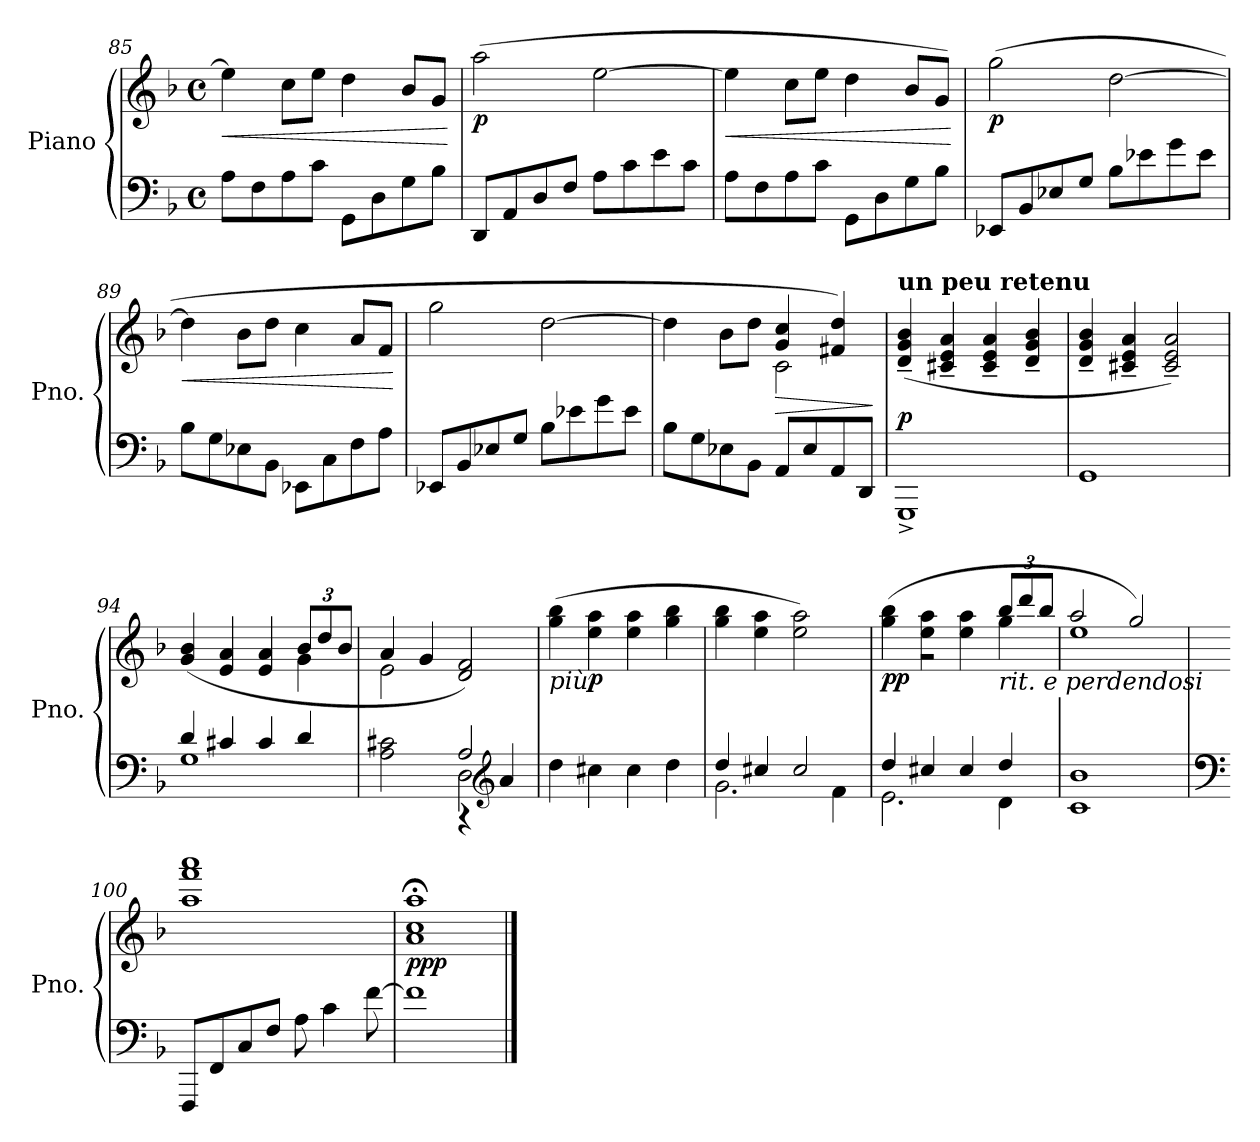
**kern	**kern	**dynam
*part1	*part1	*part1
*staff2	*staff1	*staff1/2
*I"Piano	*	*
*I'Pno.	*	*
*clefF4	*clefG2	*
*k[b-]	*k[b-]	*
*M4/4	*M4/4	*
*met(c)	*met(c)	*
=85	=85	=85
!	!	!LO:HP:b
8A\L	4ee\]	<
8F\	.	.
8A\	8cc\L	.
8c\J	8ee\J	.
8GG\L	4dd\	.
8D\	.	.
8G\	8b-/L	.
8B-\J	8g/J	.
.	.	[
!!LO:PB:g=z
=86	=86	=86
!	!	!LO:DY:b
8DD/L	(>2aa\	p
8AA/	.	.
8D/	.	.
8F/J	.	.
8A\L	[2ee\	.
8c\	.	.
8e\	.	.
8c\J	.	.
=87	=87	=87
!	!	!LO:HP:b
8A\L	4ee\]	<
8F\	.	.
8A\	8cc\L	.
8c\J	8ee\J	.
8GG\L	4dd\	.
8D\	.	.
8G\	8b-/L	.
8B-\J	8g/J)	.
.	.	[
=88	=88	=88
!	!	!LO:DY:b
8EE-X/L	(>2gg\	p
8BB-/	.	.
8E-X/	.	.
8G/J	.	.
8B-\L	[2dd\	.
8e-X\	.	.
8g\	.	.
8e-\J	.	.
=89	=89	=89
!	!	!LO:HP:b
8B-\L	4dd\]	<
8G\	.	.
8E-X\	8b-\L	.
8BB-\J	8dd\J	.
8EE-X\L	4cc\	.
8C\	.	.
8F\	8a/L	.
8A\J	8f/J	.
.	.	[
!!LO:LB:g=z
=90	=90	=90
8EE-X/L	2gg\	.
8BB-/	.	.
8E-X/	.	.
8G/J	.	.
8B-\L	[2dd\	.
8e-X\	.	.
8g\	.	.
8e-\J	.	.
=91	=91	=91
*	*MM102	*
*	*^	*
8B-\L	4dd\]	2ryy	.
8G\	.	.	.
8E-X\	8b-\L	.	.
8BB-\J	8dd\J	.	.
*	*MM90	*	*
!	!	!	!LO:HP:b
8AA/L	4g/ 4cc/	2c\	>
8E-/	.	.	.
8AA/	4f#X/ 4dd/)	.	.
8DD/J	.	.	.
*	*v	*v	*
.	.	]
=92	=92	=92
*	*MM108	*
!	!LO:TX:a:B:t=un peu retenu	!
!	!	!LO:DY:a=2
1GGG^	(<4d/~ 4g/~ 4b-/~	p
.	4c#X/~ 4e/~ 4a/~	.
.	4c#/~ 4e/~ 4a/~	.
.	4d/~ 4g/~ 4b-/~	.
=93	=93	=93
1GG	4d/~ 4g/~ 4b-/~	.
.	4c#X/~ 4e/~ 4a/~	.
.	2c#/~ 2e/~ 2a/~)	.
=94	=94	=94
*^	*^	*
4d/	1G	(>4g/ 4b-/	2.ryy	.
4c#X/	.	4e/ 4a/	.	.
4c#/	.	4e/ 4a/	.	.
*	*	*Xbrackettup	*	*
4d/	.	12b-/L	4g\	.
.	.	12dd/	.	.
.	.	12b-/J	.	.
!!LO:LB:g=z	!!
=95	=95	=95	=95	=95
*	*^	*	*	*
2A\ 2c#X\	2ryy	2ryy	4a/	2e\	.
.	.	.	4g/	.	.
2D\	2A/	4rCC	2d/ 2f/)	2ryy	.
*clefG2	*	*	*	*	*
.	.	4a/	.	.	.
*	*	*	*v	*v	*
=96	=96	=96	=96	=96
!	!	!	!LO:TX:b:i:t=più	!
*v	*v	*v	*	*
4dd\	(>4gg\ 4bb-\	.
!	!	!LO:DY:b
4cc#X\	4ee\ 4aa\	p
4cc#\	4ee\ 4aa\	.
4dd\	4gg\ 4bb-\	.
=97	=97	=97
*^	*	*
4dd/	2.g\	4gg\ 4bb-\	.
4cc#X/	.	4ee\ 4aa\	.
2cc#/	.	2ee\ 2aa\)	.
.	4f\	.	.
=98	=98	=98	=98
*	*	*^	*
!	!	!	!	!LO:DY:b
2.e\	4dd/	(>4gg\ 4bb-\	4ryy	pp
*	*	*MM102	*	*
.	4cc#X/	4ee\ 4aa\	2r	.
.	4cc#/	4ee\ 4aa\	.	.
*	*	*MM96	*	*
!	!	!LO:TX:b:i:t=rit. e perdendosi	!	!
4d\	4dd/	12bb-/L	4gg\	.
.	.	12ddd/	.	.
.	.	12bb-/J	.	.
*v	*v	*	*	*
=99	=99	=99	=99
*	*MM90	*	*
1c 1b-	2aa/	1ee	.
*	*MM78	*	*
.	2gg/)	.	.
*	*v	*v	*
=100	=100	=100
*clefF4	*	*
*	*MM60	*
8FFF/L	1aa 1fff 1aaa	.
*	*MM70	*
8FF/	.	.
8C/	.	.
8F/J	.	.
*	*MM60	*
8A\	.	.
4c\	.	.
*	*MM40	*
[8f\	.	.
=101	=101	=101
!	!	!LO:DY:b
1f]	1a;< 1cc;< 1aa;<	ppp
==	==	==
*-	*-	*-
